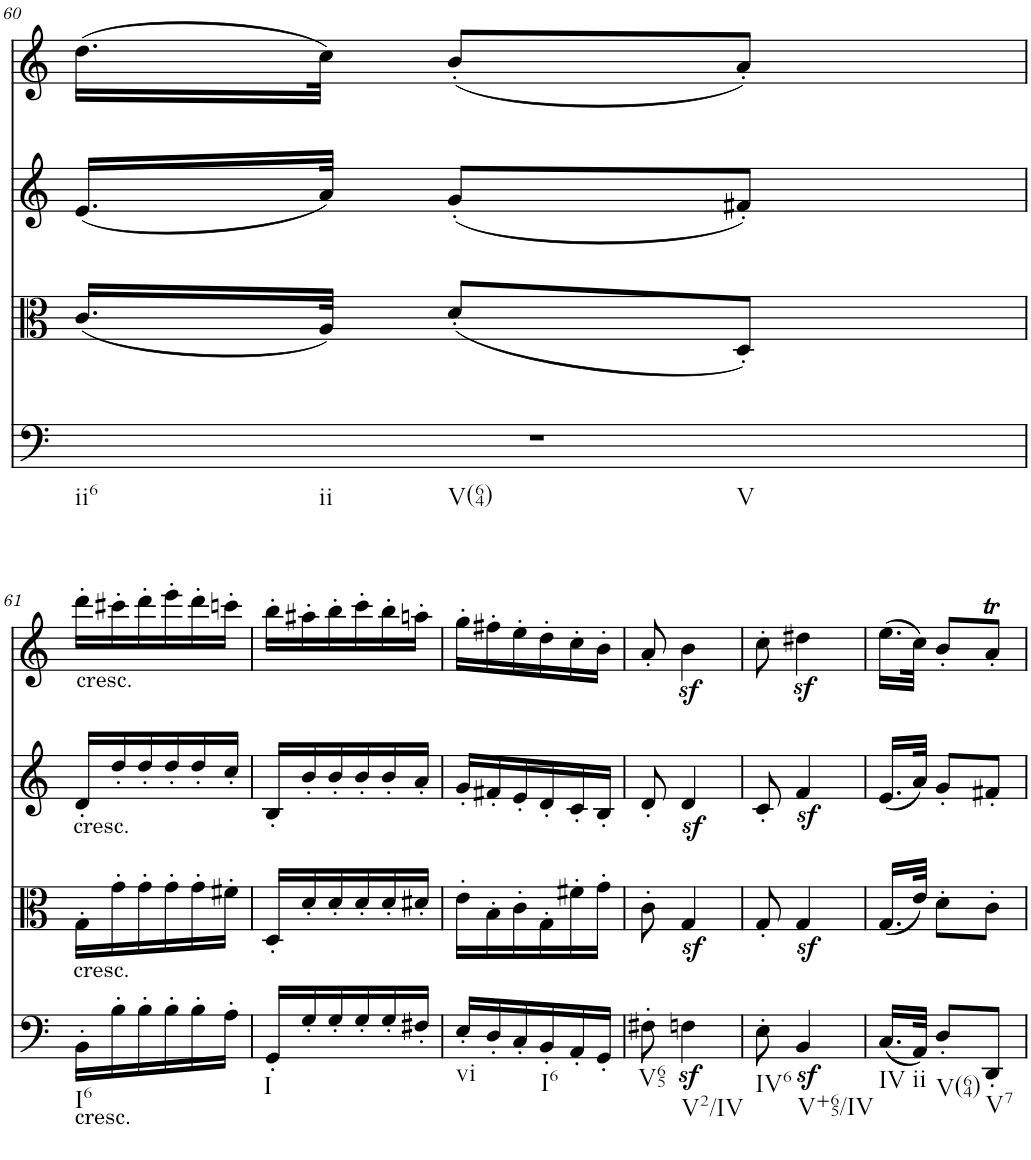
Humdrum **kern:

**kern	**kern	**kern	**kern
*part4	*part3	*part2	*part1
*staff4	*staff3	*staff2	*staff1
*I"Violoncello	*I"Viola	*I"Violin II	*I"Violin I
!!LO:PB:g=z
*clefF4	*clefC3	*clefG2	*clefG2
*k[]	*k[]	*k[]	*k[]
*M3/8	*M3/8	*M3/8	*M3/8
=60	=60	=60	=60
!LO:TX:b:t=ii6	!	!	!
!LO:TX:b:t=ii	!	!	!
!LO:TX:b:t=V(64)	!	!	!
!LO:TX:b:t=V	!	!	!
4.r	(16.c/LL	(16.e/LL	(16.dd\LL
.	32A/JJk)	32a/JJk)	32cc\JJk)
.	(8d'/L	(8g'/L	(8b'/L
.	8D'/J)	8f#X'/J)	8a'/J)
!!LO:LB:g=z
=61	=61	=61	=61
!	!	!	!LO:TX:b:t=cresc.
!	!LO:TX:a:t=cresc.	!	!
!LO:TX:a:t=cresc.	!	!	!
!LO:TX:b:t=cresc.	!	!	!
!LO:TX:b:t=I6	!	!	!
16BB'\LL	16G'\LL	16d'/LL	16ddd'\LL
16B'\	16g'\	16dd'/	16ccc#X'\
16B'\	16g'\	16dd'/	16ddd'\
16B'\	16g'\	16dd'/	16eee'\
16B'\	16g'\	16dd'/	16ddd'\
16A'\JJ	16f#X'\JJ	16cc'/JJ	16cccn'\JJ
=62	=62	=62	=62
!LO:TX:b:t=I	!	!	!
16GG'/LL	16D'/LL	16B'/LL	16bb'\LL
16G'/	16d'/	16b'/	16aa#X'\
16G'/	16d'/	16b'/	16bb'\
16G'/	16d'/	16b'/	16ccc'\
16G'/	16d'/	16b'/	16bb'\
16F#X'/JJ	16d#X'/JJ	16a'/JJ	16aan'\JJ
=63	=63	=63	=63
!LO:TX:b:t=vi	!	!	!
16E'/LL	16e'\LL	16g'/LL	16gg'\LL
16D'/	16B'\	16f#X'/	16ff#X'\
16C'/	16c'\	16e'/	16ee'\
!LO:TX:b:t=I6	!	!	!
16BB'/	16G'\	16d'/	16dd'\
16AA'/	16f#X'\	16c'/	16cc'\
16GG'/JJ	16g'\JJ	16B'/JJ	16b'\JJ
=64	=64	=64	=64
!LO:TX:b:t=V65	!	!	!
8F#X'\	8c'\	8d'/	8a'/
!LO:TX:b:t=V2/IV	!	!	!
4Fnz<\	4Gz</	4dz</	4bz<\
=65	=65	=65	=65
!LO:TX:b:t=IV6	!	!	!
8E'\	8G'/	8c'/	8cc'\
!LO:TX:b:t=V+65/IV	!	!	!
4BBz</	4Gz</	4fz</	4dd#Xz<\
=66	=66	=66	=66
!LO:TX:b:t=IV	!	!	!
(16.C/LL	(16.G/LL	(16.e/LL	(16.ee\LL
!LO:TX:b:t=ii	!	!	!
32AA/JJk)	32e/JJk)	32a/JJk)	32cc\JJk)
!LO:TX:b:t=V(64)	!	!	!
8D'/L	8d'\L	8g'/L	8b'/L
!LO:TX:b:t=V7	!	!	!
8DD'/J	8c'\J	8f#X'/J	8aT'/J
=	=	=	=
*-	*-	*-	*-
